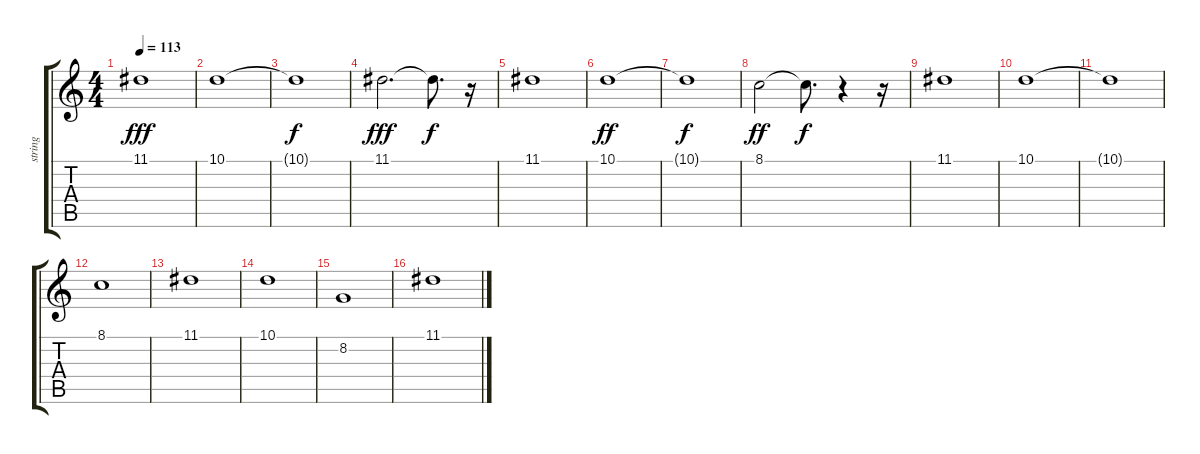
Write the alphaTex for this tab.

\track ("string" "string") {instrument synthstrings1}
\staff {score tabs}
\tuning (E4 B3 G3 D3 A2 E2) {hide}
\ts (4 4)
\tempo 113
\clef g2
\ks c
11.1.1{dy fff} |
10.1.1 |
10.1{t}.1{dy f} |
11.1.2{d dy fff} 11.1{t}.8{d dy f} r.16 |
11.1.1 |
10.1.1{dy ff} |
10.1{t}.1{dy f} |
8.1.2{dy ff} 8.1{t}.8{d dy f} r.4 r.16 |
11.1.1 |
10.1.1 |
10.1{t}.1 |
8.1.1 |
11.1.1 |
10.1.1 |
8.2.1 |
11.1.1
